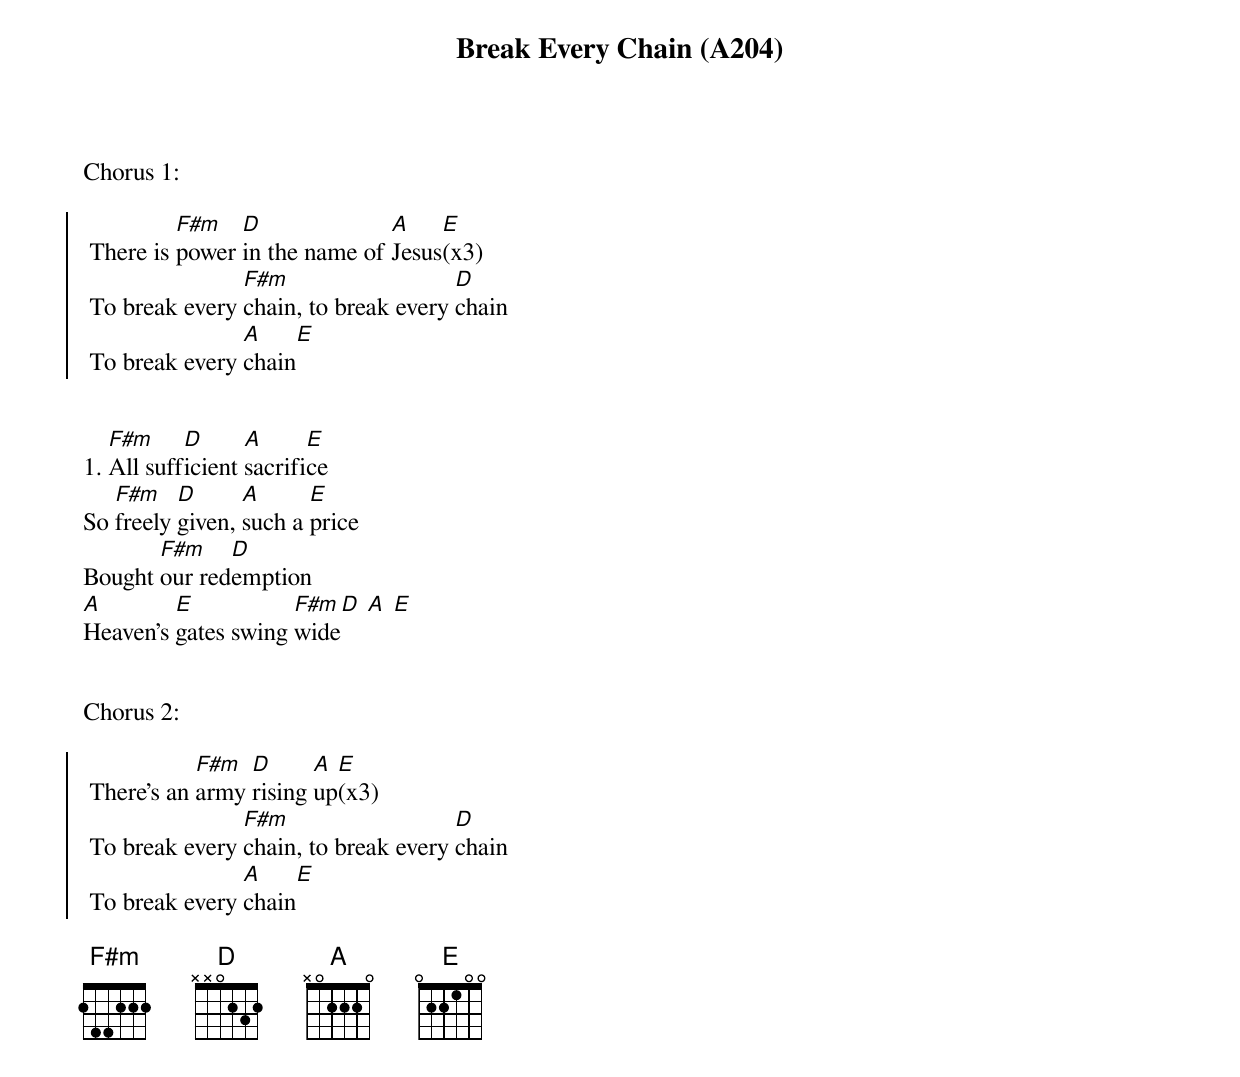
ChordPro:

{title: Break Every Chain (A204)}
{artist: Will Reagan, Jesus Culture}


Chorus 1:

{soc}
 There is [F#m]power [D]in the name of [A]Jesus[E](x3)
 To break every [F#m]chain, to break every [D]chain
 To break every [A]chain[E]
 {eoc}


1. [F#m]All suff[D]icient [A]sacrifi[E]ce
So [F#m]freely [D]given, [A]such a [E]price
Bought [F#m]our red[D]emption
[A]Heaven's [E]gates swing [F#m]wide[D] [A] [E]


Chorus 2:

{soc}
 There's an [F#m]army [D]rising [A]up[E](x3)
 To break every [F#m]chain, to break every [D]chain
 To break every [A]chain[E]
 {eoc}

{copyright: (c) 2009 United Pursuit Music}
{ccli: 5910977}
